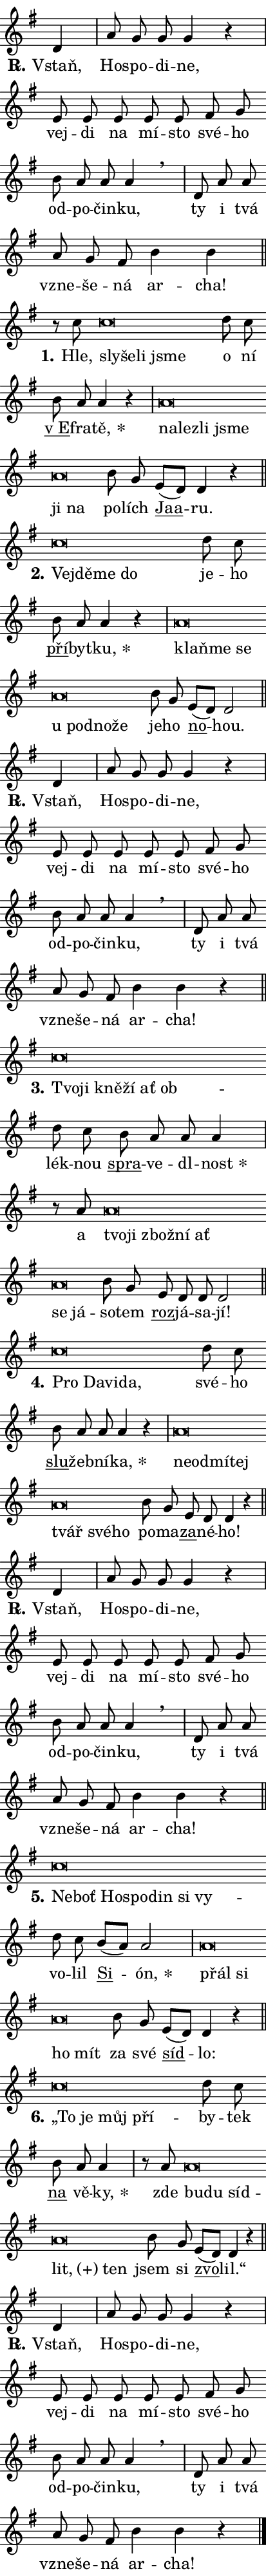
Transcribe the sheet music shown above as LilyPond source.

\version "2.22.1"
\header { tagline = "" }
\paper {
  indent = 0\cm
  top-margin = 0\cm
  right-margin = 0\cm
  bottom-margin = 0\cm
  left-margin = 0\cm
  paper-width = 7\cm
  page-breaking = #ly:one-page-breaking
  system-system-spacing.basic-distance = #11
  score-system-spacing.basic-distance = #11
  ragged-last = ##f
}


%% Author: Thomas Morley
%% https://lists.gnu.org/archive/html/lilypond-user/2020-05/msg00002.html
#(define (line-position grob)
"Returns position of @var[grob} in current system:
   @code{'start}, if at first time-step
   @code{'end}, if at last time-step
   @code{'middle} otherwise
"
  (let* ((col (ly:item-get-column grob))
         (ln (ly:grob-object col 'left-neighbor))
         (rn (ly:grob-object col 'right-neighbor))
         (col-to-check-left (if (ly:grob? ln) ln col))
         (col-to-check-right (if (ly:grob? rn) rn col))
         (break-dir-left
           (and
             (ly:grob-property col-to-check-left 'non-musical #f)
             (ly:item-break-dir col-to-check-left)))
         (break-dir-right
           (and
             (ly:grob-property col-to-check-right 'non-musical #f)
             (ly:item-break-dir col-to-check-right))))
        (cond ((eqv? 1 break-dir-left) 'start)
              ((eqv? -1 break-dir-right) 'end)
              (else 'middle))))

#(define (tranparent-at-line-position vctor)
  (lambda (grob)
  "Relying on @code{line-position} select the relevant enry from @var{vctor}.
Used to determine transparency,"
    (case (line-position grob)
      ((end) (not (vector-ref vctor 0)))
      ((middle) (not (vector-ref vctor 1)))
      ((start) (not (vector-ref vctor 2))))))

noteHeadBreakVisibility =
#(define-music-function (break-visibility)(vector?)
"Makes @code{NoteHead}s transparent relying on @var{break-visibility}"
#{
  \override NoteHead.transparent =
    #(tranparent-at-line-position break-visibility)
#})

#(define delete-ledgers-for-transparent-note-heads
  (lambda (grob)
    "Reads whether a @code{NoteHead} is transparent.
If so this @code{NoteHead} is removed from @code{'note-heads} from
@var{grob}, which is supposed to be @code{LedgerLineSpanner}.
As a result ledgers are not printed for this @code{NoteHead}"
    (let* ((nhds-array (ly:grob-object grob 'note-heads))
           (nhds-list
             (if (ly:grob-array? nhds-array)
                 (ly:grob-array->list nhds-array)
                 '()))
           ;; Relies on the transparent-property being done before
           ;; Staff.LedgerLineSpanner.after-line-breaking is executed.
           ;; This is fragile ...
           (to-keep
             (remove
               (lambda (nhd)
                 (ly:grob-property nhd 'transparent #f))
               nhds-list)))
      ;; TODO find a better method to iterate over grob-arrays, similiar
      ;; to filter/remove etc for lists
      ;; For now rebuilt from scratch
      (set! (ly:grob-object grob 'note-heads)  '())
      (for-each
        (lambda (nhd)
          (ly:pointer-group-interface::add-grob grob 'note-heads nhd))
        to-keep))))

hideNotes = {
  \noteHeadBreakVisibility #begin-of-line-visible
}
unHideNotes = {
  \noteHeadBreakVisibility #all-visible
}

% work-around for resetting accidentals
% https://lilypond.org/doc/v2.23/Documentation/notation/displaying-rhythms#unmetered-music
cadenzaMeasure = {
  \cadenzaOff
  \partial 1024 s1024
  \cadenzaOn
}

#(define-markup-command (accent layout props text) (markup?)
  "Underline accented syllable"
  (interpret-markup layout props
    #{\markup \override #'(offset . 4.3) \underline { #text }#}))

responsum = \markup \concat {
  "R" \hspace #-1.05 \path #0.1 #'((moveto 0 0.07) (lineto 0.9 0.8)) \hspace #0.05 "."
}

\layout {
    \context {
        \Staff
        \remove "Time_signature_engraver"
        \override LedgerLineSpanner.after-line-breaking = #delete-ledgers-for-transparent-note-heads
    }
    \context {
        \Voice {
            \override NoteHead.output-attributes = #'((class . "notehead"))
            \override Hairpin.height = #0.55
        }
    }
    \context {
        \Lyrics {
            \override StanzaNumber.output-attributes = #'((class . "stanzanumber"))
            \override LyricSpace.minimum-distance = #0.9
            \override LyricText.font-name = #"TeX Gyre Schola"
            \override LyricText.font-size = 1
            \override StanzaNumber.font-name = #"TeX Gyre Schola Bold"
            \override StanzaNumber.font-size = 1
        }
    }
}

% magnetic-lyrics.ily
%
%   written by
%     Jean Abou Samra <jean@abou-samra.fr>
%     Werner Lemberg <wl@gnu.org>
%
%   adapted by
%     Jiri Hon <jiri.hon@gmail.com>
%
% Version 2022-Apr-15

% https://www.mail-archive.com/lilypond-user@gnu.org/msg149350.html

#(define (Left_hyphen_pointer_engraver context)
   "Collect syllable-hyphen-syllable occurrences in lyrics and store
them in properties.  This engraver only looks to the left.  For
example, if the lyrics input is @code{foo -- bar}, it does the
following.

@itemize @bullet
@item
Set the @code{text} property of the @code{LyricHyphen} grob between
@q{foo} and @q{bar} to @code{foo}.

@item
Set the @code{left-hyphen} property of the @code{LyricText} grob with
text @q{foo} to the @code{LyricHyphen} grob between @q{foo} and
@q{bar}.
@end itemize

Use this auxiliary engraver in combination with the
@code{lyric-@/text::@/apply-@/magnetic-@/offset!} hook."
   (let ((hyphen #f)
         (text #f))
     (make-engraver
      (acknowledgers
       ((lyric-syllable-interface engraver grob source-engraver)
        (set! text grob)))
      (end-acknowledgers
       ((lyric-hyphen-interface engraver grob source-engraver)
        ;(when (not (grob::has-interface grob 'lyric-space-interface))
          (set! hyphen grob)));)
      ((stop-translation-timestep engraver)
       (when (and text hyphen)
         (ly:grob-set-object! text 'left-hyphen hyphen))
       (set! text #f)
       (set! hyphen #f)))))

#(define (lyric-text::apply-magnetic-offset! grob)
   "If the space between two syllables is less than the value in
property @code{LyricText@/.details@/.squash-threshold}, move the right
syllable to the left so that it gets concatenated with the left
syllable.

Use this function as a hook for
@code{LyricText@/.after-@/line-@/breaking} if the
@code{Left_@/hyphen_@/pointer_@/engraver} is active."
   (let ((hyphen (ly:grob-object grob 'left-hyphen #f)))
     (when hyphen
       (let ((left-text (ly:spanner-bound hyphen LEFT)))
         (when (grob::has-interface left-text 'lyric-syllable-interface)
           (let* ((common (ly:grob-common-refpoint grob left-text X))
                  (this-x-ext (ly:grob-extent grob common X))
                  (left-x-ext
                   (begin
                     ;; Trigger magnetism for left-text.
                     (ly:grob-property left-text 'after-line-breaking)
                     (ly:grob-extent left-text common X)))
                  ;; `delta` is the gap width between two syllables.
                  (delta (- (interval-start this-x-ext)
                            (interval-end left-x-ext)))
                  (details (ly:grob-property grob 'details))
                  (threshold (assoc-get 'squash-threshold details 0.2)))
             (when (< delta threshold)
               (let* (;; We have to manipulate the input text so that
                      ;; ligatures crossing syllable boundaries are not
                      ;; disabled.  For languages based on the Latin
                      ;; script this is essentially a beautification.
                      ;; However, for non-Western scripts it can be a
                      ;; necessity.
                      (lt (ly:grob-property left-text 'text))
                      (rt (ly:grob-property grob 'text))
                      (is-space (grob::has-interface hyphen 'lyric-space-interface))
                      (space (if is-space " " ""))
                      (space-markup (grob-interpret-markup grob " "))
                      (space-size (interval-length (ly:stencil-extent space-markup X)))
                      (extra-delta (if is-space space-size 0))
                      ;; Append new syllable.
                      (ltrt-space (if (and (string? lt) (string? rt))
                                (string-append lt space rt)
                                (make-concat-markup (list lt space rt))))
                      ;; Right-align `ltrt` to the right side.
                      (ltrt-space-markup (grob-interpret-markup
                               grob
                               (make-translate-markup
                                (cons (interval-length this-x-ext) 0)
                                (make-right-align-markup ltrt-space)))))
                 (begin
                   ;; Don't print `left-text`.
                   (ly:grob-set-property! left-text 'stencil #f)
                   ;; Set text and stencil (which holds all collected
                   ;; syllables so far) and shift it to the left.
                   (ly:grob-set-property! grob 'text ltrt-space)
                   (ly:grob-set-property! grob 'stencil ltrt-space-markup)
                   (ly:grob-translate-axis! grob (- (- delta extra-delta)) X))))))))))


#(define (lyric-hyphen::displace-bounds-first grob)
   ;; Make very sure this callback isn't triggered too early.
   (let ((left (ly:spanner-bound grob LEFT))
         (right (ly:spanner-bound grob RIGHT)))
     (ly:grob-property left 'after-line-breaking)
     (ly:grob-property right 'after-line-breaking)
     (ly:lyric-hyphen::print grob)))

squashThreshold = #0.4

\layout {
  \context {
    \Lyrics
    \consists #Left_hyphen_pointer_engraver
    \override LyricText.after-line-breaking =
      #lyric-text::apply-magnetic-offset!
    \override LyricHyphen.stencil = #lyric-hyphen::displace-bounds-first
    \override LyricText.details.squash-threshold = \squashThreshold
    \override LyricHyphen.minimum-distance = 0
    \override LyricHyphen.minimum-length = \squashThreshold
  }
}

squash = \override LyricText.details.squash-threshold = 9999
unSquash = \override LyricText.details.squash-threshold = \squashThreshold

left = \override LyricText.self-alignment-X = #LEFT
unLeft = \revert LyricText.self-alignment-X

starOffset = #(lambda (grob) 
                (let ((x_offset (ly:self-alignment-interface::aligned-on-x-parent grob)))
                  (if (= x_offset 0) 0 (+ x_offset 1.2))))

star = #(define-music-function (syllable)(string?)
"Append star separator at the end of a syllable"
#{
  \once \override LyricText.X-offset = #starOffset
  \lyricmode { \markup {
    #syllable
    \override #'((font-name . "TeX Gyre Schola Bold")) \hspace #0.2 \lower #0.65 \larger "*"
  } }
#})

starAccent = #(define-music-function (syllable)(string?)
"Append star separator at the end of a syllable and make accent"
#{
  \once \override LyricText.X-offset = #starOffset
  \lyricmode { \markup {
    \accent #syllable
    \override #'((font-name . "TeX Gyre Schola Bold")) \hspace #0.2 \lower #0.65 \larger "*"
  } }
#})

breath = #(define-music-function (syllable)(string?)
"Append breathing indicator at the end of a syllable"
#{
  \lyricmode { \markup { #syllable "+" } }
#})

optionalBreath = #(define-music-function (syllable)(string?)
"Append optional breathing indicator at the end of a syllable"
#{
  \lyricmode { \markup { #syllable "(+)" } }
#})


\score {
    <<
        \new Voice = "melody" { \cadenzaOn \key g \major \relative { d'4 \cadenzaMeasure \bar "|" a'8 g g g4 r \cadenzaMeasure \bar "|" e8 e e e e \bar "" fis g \bar "" b a a a4 \breathe \cadenzaMeasure \bar "|" d,8 a' a \bar "" a g fis b4 b \cadenzaMeasure \bar "||" \break }
\relative { r8 c''8 c\breve*1/16 \hideNotes \breve*1/16 \bar "" \breve*1/16 \breve*1/16 \bar "" \unHideNotes d8 c \bar "" b a a4 r \cadenzaMeasure \bar "|" a\breve*1/16 \hideNotes \breve*1/16 \bar "" \breve*1/16 \bar "" \breve*1/16 \bar "" \breve*1/16 \breve*1/16 \bar "" \unHideNotes b8 g \bar "" e[( d)] d4 r \cadenzaMeasure \bar "||" \break }
\relative { c''\breve*1/16 \hideNotes \breve*1/16 \bar "" \breve*1/16 \breve*1/16 \bar "" \unHideNotes d8 c \bar "" b a a4 r \cadenzaMeasure \bar "|" a\breve*1/16 \hideNotes \breve*1/16 \bar "" \breve*1/16 \bar "" \breve*1/16 \bar "" \breve*1/16 \bar "" \breve*1/16 \breve*1/16 \bar "" \unHideNotes b8 g \bar "" e[( d)] d2 \cadenzaMeasure \bar "||" \break }
\relative { d'4 \cadenzaMeasure \bar "|" a'8 g g g4 r \cadenzaMeasure \bar "|" e8 e e e e \bar "" fis g \bar "" b a a a4 \breathe \cadenzaMeasure \bar "|" d,8 a' a \bar "" a g fis b4 b r \cadenzaMeasure \bar "||" \break }
\relative { c''\breve*1/16 \hideNotes \breve*1/16 \bar "" \breve*1/16 \bar "" \breve*1/16 \bar "" \breve*1/16 \breve*1/16 \bar "" \unHideNotes d8 c \bar "" b a a a4 \cadenzaMeasure \bar "|" r8 a8 a\breve*1/16 \hideNotes \breve*1/16 \bar "" \breve*1/16 \bar "" \breve*1/16 \bar "" \breve*1/16 \bar "" \breve*1/16 \breve*1/16 \bar "" \unHideNotes b8 g \bar "" e d d d2 \cadenzaMeasure \bar "||" \break }
\relative { c''\breve*1/16 \hideNotes \breve*1/16 \bar "" \breve*1/16 \breve*1/16 \bar "" \unHideNotes d8 c \bar "" b a a a4 r \cadenzaMeasure \bar "|" a\breve*1/16 \hideNotes \breve*1/16 \bar "" \breve*1/16 \bar "" \breve*1/16 \bar "" \breve*1/16 \bar "" \breve*1/16 \breve*1/16 \bar "" \unHideNotes b8 g \bar "" e d d4 r \cadenzaMeasure \bar "||" \break }
\relative { d'4 \cadenzaMeasure \bar "|" a'8 g g g4 r \cadenzaMeasure \bar "|" e8 e e e e \bar "" fis g \bar "" b a a a4 \breathe \cadenzaMeasure \bar "|" d,8 a' a \bar "" a g fis b4 b r \cadenzaMeasure \bar "||" \break }
\relative { c''\breve*1/16 \hideNotes \breve*1/16 \bar "" \breve*1/16 \bar "" \breve*1/16 \bar "" \breve*1/16 \bar "" \breve*1/16 \breve*1/16 \bar "" \unHideNotes d8 c \bar "" b[( a)] a2 \cadenzaMeasure \bar "|" a\breve*1/16 \hideNotes \breve*1/16 \bar "" \breve*1/16 \breve*1/16 \bar "" \unHideNotes b8 g \bar "" e[( d)] d4 r \cadenzaMeasure \bar "||" \break }
\relative { c''\breve*1/16 \hideNotes \breve*1/16 \bar "" \breve*1/16 \breve*1/16 \bar "" \unHideNotes d8 c \bar "" b a a4 \cadenzaMeasure \bar "|" r8 a8 a\breve*1/16 \hideNotes \breve*1/16 \bar "" \breve*1/16 \bar "" \breve*1/16 \breve*1/16 \bar "" \unHideNotes b8 g \bar "" e[( d)] d4 r \cadenzaMeasure \bar "||" \break }
\relative { d'4 \cadenzaMeasure \bar "|" a'8 g g g4 r \cadenzaMeasure \bar "|" e8 e e e e \bar "" fis g \bar "" b a a a4 \breathe \cadenzaMeasure \bar "|" d,8 a' a \bar "" a g fis b4 b r \cadenzaMeasure \bar "||" \break } \bar "|." }
        \new Lyrics \lyricsto "melody" { \lyricmode { \set stanza = \responsum
Vstaň, Ho -- spo -- di -- ne, vej -- di na mí -- sto své -- ho od -- po -- čin -- ku, ty i tvá vzne -- še -- ná ar -- cha!
\set stanza = "1."
Hle, \left sly -- \squash še -- li jsme \unLeft \unSquash o ní \markup \accent "v E" -- fra -- \star tě, \left na -- \squash lez -- li jsme ji na \unLeft \unSquash po -- lích \markup \accent Jaa -- ru.
\set stanza = "2."
\left Vej -- \squash dě -- me do \unLeft \unSquash je -- ho \markup \accent pří -- byt -- \star ku, \left klaň -- \squash me se u pod -- no -- že \unLeft \unSquash je -- ho \markup \accent no -- hou.
\set stanza = \responsum
Vstaň, Ho -- spo -- di -- ne, vej -- di na mí -- sto své -- ho od -- po -- čin -- ku, ty i tvá vzne -- še -- ná ar -- cha!
\set stanza = "3."
\left Tvo -- \squash ji kně -- ží ať ob -- \unLeft \unSquash lék -- nou \markup \accent spra -- ve -- dl -- \star nost a \left tvo -- \squash ji zbož -- ní ať se já -- \unLeft \unSquash so -- tem \markup \accent roz -- já -- sa -- jí!
\set stanza = "4."
\left Pro \squash Da -- vi -- da, \unLeft \unSquash své -- ho \markup \accent slu -- žeb -- ní -- \star ka, \left ne -- \squash od -- mí -- tej tvář své -- ho \unLeft \unSquash po -- ma -- \markup \accent za -- né -- ho!
\set stanza = \responsum
Vstaň, Ho -- spo -- di -- ne, vej -- di na mí -- sto své -- ho od -- po -- čin -- ku, ty i tvá vzne -- še -- ná ar -- cha!
\set stanza = "5."
\left Ne -- \squash boť Ho -- spo -- din si vy -- \unLeft \unSquash vo -- lil \markup \accent Si -- \star ón, \left přál \squash si ho mít \unLeft \unSquash za své \markup \accent síd -- lo:
\set stanza = "6."
\left „To \squash je můj pří -- \unLeft \unSquash by -- tek \markup \accent na vě -- \star ky, zde \left bu -- \squash du síd -- \optionalBreath lit, ten \unLeft \unSquash jsem si \markup \accent zvo -- lil.“
\set stanza = \responsum
Vstaň, Ho -- spo -- di -- ne, vej -- di na mí -- sto své -- ho od -- po -- čin -- ku, ty i tvá vzne -- še -- ná ar -- cha! } }
    >>
    \layout {}
}
